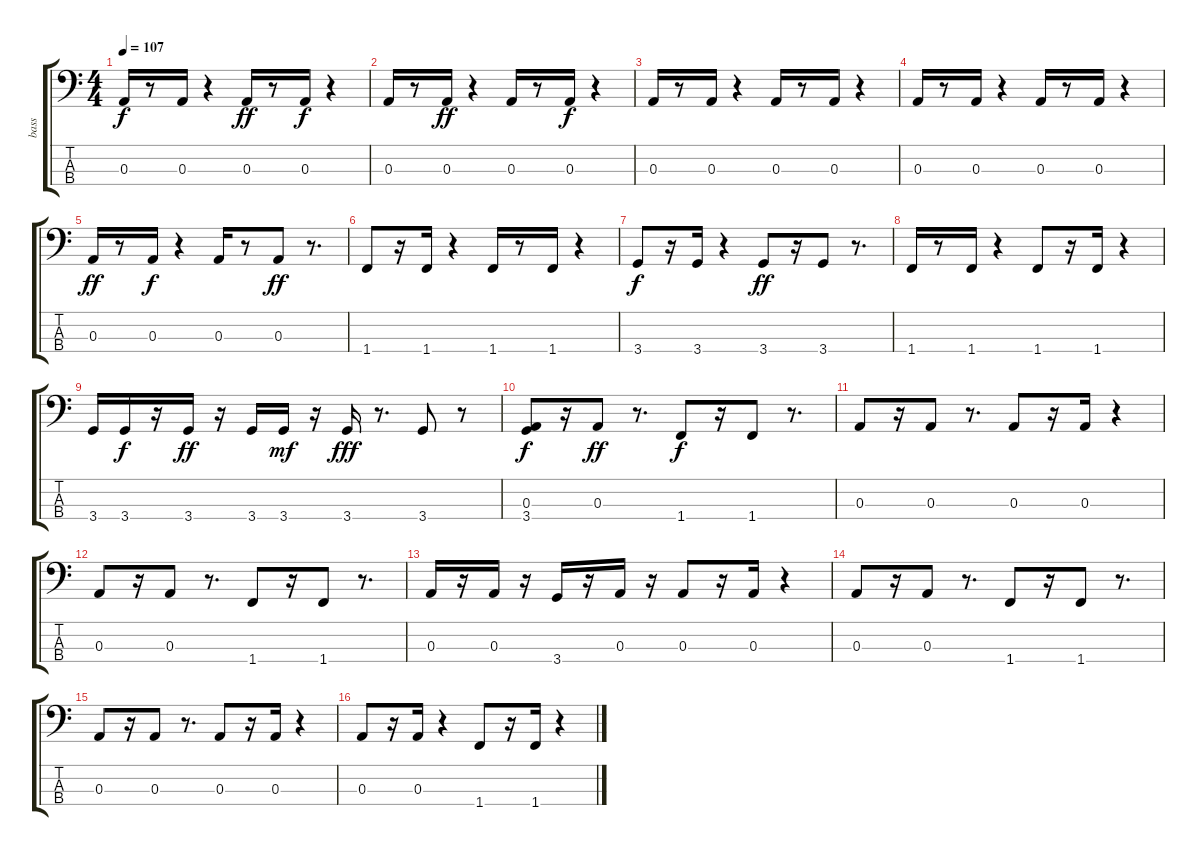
\track ("bass                " "bass      ") {instrument fretlessbass}
\staff {score tabs}
\tuning (G2 D2 A1 E1) {hide}
\ts (4 4)
\tempo 107
\clef f4
\ks c
0.3.16{dy f} r.8 0.3.16 r.4 0.3.16{dy ff} r.8 0.3.16{dy f} r.4 |
0.3.16 r.8 0.3.16{dy ff} r.4 0.3.16 r.8 0.3.16{dy f} r.4 |
0.3.16 r.8 0.3.16 r.4 0.3.16 r.8 0.3.16 r.4 |
0.3.16 r.8 0.3.16 r.4 0.3.16 r.8 0.3.16 r.4 |
0.3.16{dy ff} r.8 0.3.16{dy f} r.4 0.3.16 r.8 0.3.8{dy ff} r.8{d} |
1.4.8 r.16 1.4.16 r.4 1.4.16 r.8 1.4.16 r.4 |
3.4.8{dy f} r.16 3.4.16 r.4 3.4.8{dy ff} r.16 3.4.8 r.8{d} |
1.4.16 r.8 1.4.16 r.4 1.4.8 r.16 1.4.16 r.4 |
3.4.16 3.4.16{dy f} r.16 3.4.16{dy ff} r.16 3.4.16 3.4.16{dy mf} r.16 3.4.16{dy fff} r.8{d} 3.4.8 r.8 |
(0.3 3.4).8{dy f} r.16 0.3.8{dy ff} r.8{d} 1.4.8{dy f} r.16 1.4.8 r.8{d} |
0.3.8 r.16 0.3.8 r.8{d} 0.3.8 r.16 0.3.16 r.4 |
0.3.8 r.16 0.3.8 r.8{d} 1.4.8 r.16 1.4.8 r.8{d} |
0.3.16 r.16 0.3.16 r.16 3.4.16 r.16 0.3.16 r.16 0.3.8 r.16 0.3.16 r.4 |
0.3.8 r.16 0.3.8 r.8{d} 1.4.8 r.16 1.4.8 r.8{d} |
0.3.8 r.16 0.3.8 r.8{d} 0.3.8 r.16 0.3.16 r.4 |
0.3.8 r.16 0.3.16 r.4 1.4.8 r.16 1.4.16 r.4
